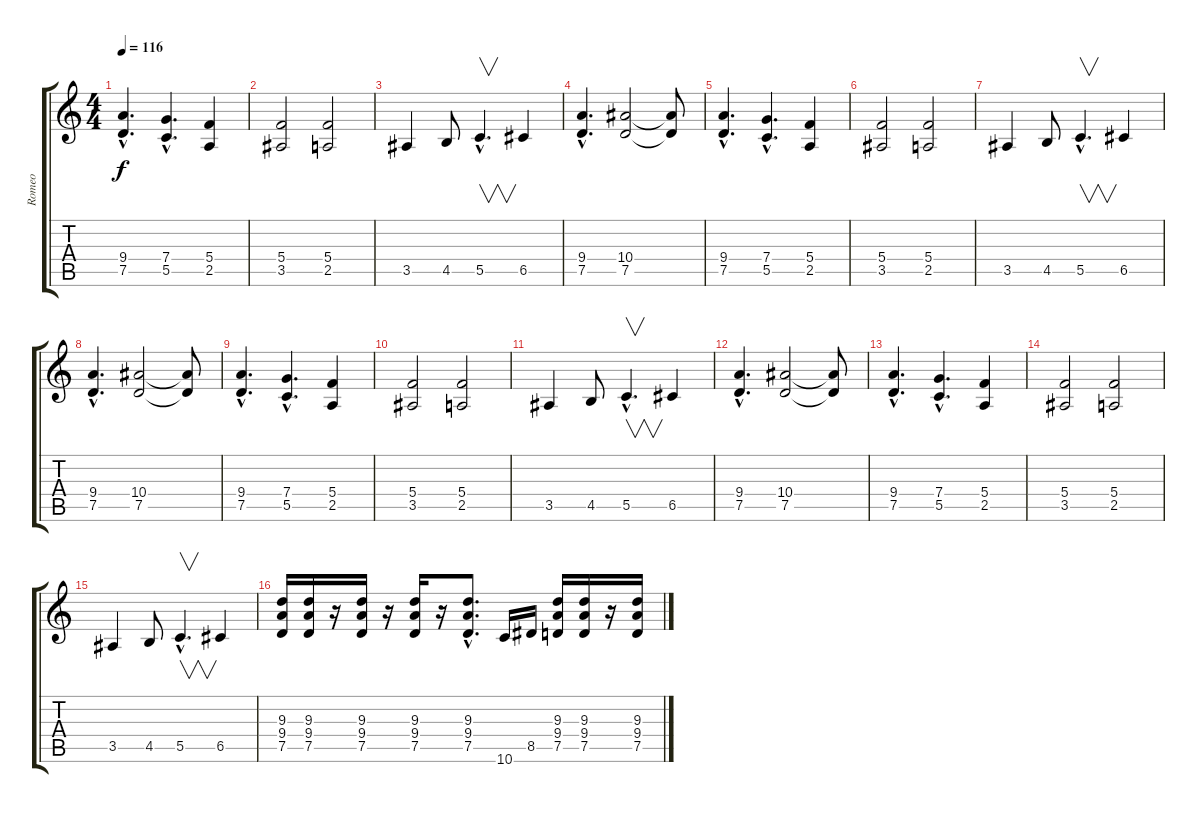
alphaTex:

\track ("Romeo" "Romeo") {instrument distortionguitar}
\staff {score tabs}
\tuning (D4 A3 F3 C3 G2 D2) {hide}
\ts (4 4)
\tempo 116
\clef g2
\ks c
(9.4{hac} 7.5{hac}).4{d dy f} (7.4{hac} 5.5{hac}).4{d} (5.4 2.5).4 |
(5.4 3.5).2 (5.4 2.5).2 |
3.5.4 4.5.8 5.5{hac}.4{v d} 6.5.4 |
(9.4{hac} 7.5{hac}).4{d volume 12} (10.4 7.5).2 (10.4{t} 7.5{t}).8 |
(9.4{hac} 7.5{hac}).4{d} (7.4{hac} 5.5{hac}).4{d} (5.4 2.5).4 |
(5.4 3.5).2 (5.4 2.5).2 |
3.5.4 4.5.8 5.5{hac}.4{v d} 6.5.4 |
(9.4{hac} 7.5{hac}).4{d volume 12} (10.4 7.5).2 (10.4{t} 7.5{t}).8 |
(9.4{hac} 7.5{hac}).4{d} (7.4{hac} 5.5{hac}).4{d} (5.4 2.5).4 |
(5.4 3.5).2 (5.4 2.5).2 |
3.5.4 4.5.8 5.5{hac}.4{v d} 6.5.4 |
(9.4{hac} 7.5{hac}).4{d volume 12} (10.4 7.5).2 (10.4{t} 7.5{t}).8 |
(9.4{hac} 7.5{hac}).4{d} (7.4{hac} 5.5{hac}).4{d} (5.4 2.5).4 |
(5.4 3.5).2 (5.4 2.5).2 |
3.5.4 4.5.8 5.5{hac}.4{v d} 6.5.4 |
(9.3 9.4 7.5).16 (9.3 9.4 7.5).16 r.16 (9.3 9.4 7.5).16 r.16 (9.3 9.4 7.5).16 r.16 (9.3{hac} 9.4{hac} 7.5{hac}).8{d} 10.6.16 8.5.16 (9.3 9.4 7.5).16 (9.3 9.4 7.5).16 r.16 (9.3 9.4 7.5).16
